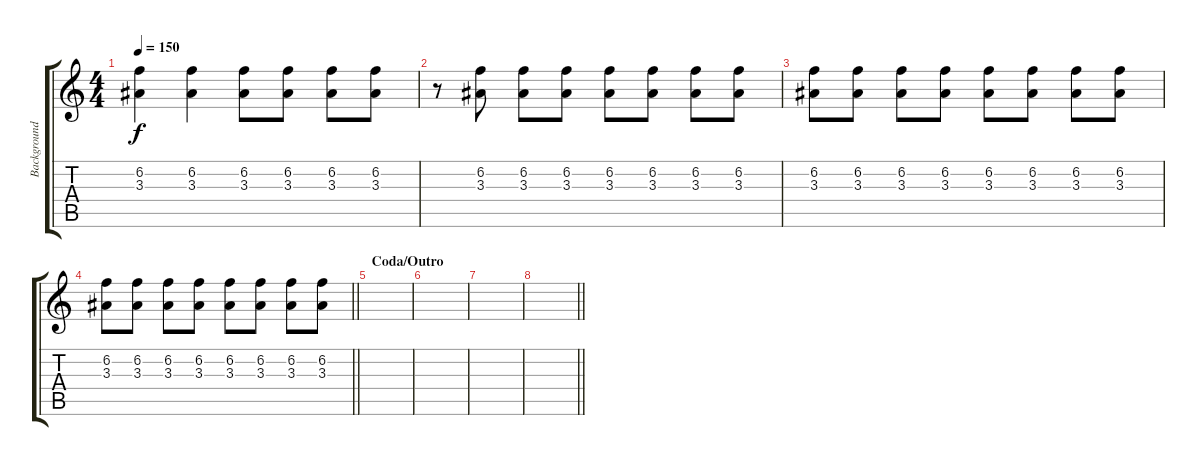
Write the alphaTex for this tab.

\track ("Background Guitar" "Background") {instrument distortionguitar}
\staff {score tabs}
\tuning (E4 B3 G3 D3 A2 D2) {hide}
\ts (4 4)
\tempo 150
\clef g2
\ks c
(6.2 3.3).4{dy f} (6.2 3.3).4 (6.2 3.3).8 (6.2 3.3).8 (6.2 3.3).8 (6.2 3.3).8 |
r.8 (6.2 3.3).8 (6.2 3.3).8 (6.2 3.3).8 (6.2 3.3).8 (6.2 3.3).8 (6.2 3.3).8 (6.2 3.3).8 |
(6.2 3.3).8 (6.2 3.3).8 (6.2 3.3).8 (6.2 3.3).8 (6.2 3.3).8 (6.2 3.3).8 (6.2 3.3).8 (6.2 3.3).8 |
\barLineRight lightlight
(6.2 3.3).8 (6.2 3.3).8 (6.2 3.3).8 (6.2 3.3).8 (6.2 3.3).8 (6.2 3.3).8 (6.2 3.3).8 (6.2 3.3).8 |
\section ("" "Coda/Outro")
|
|
|
\barLineRight lightlight
